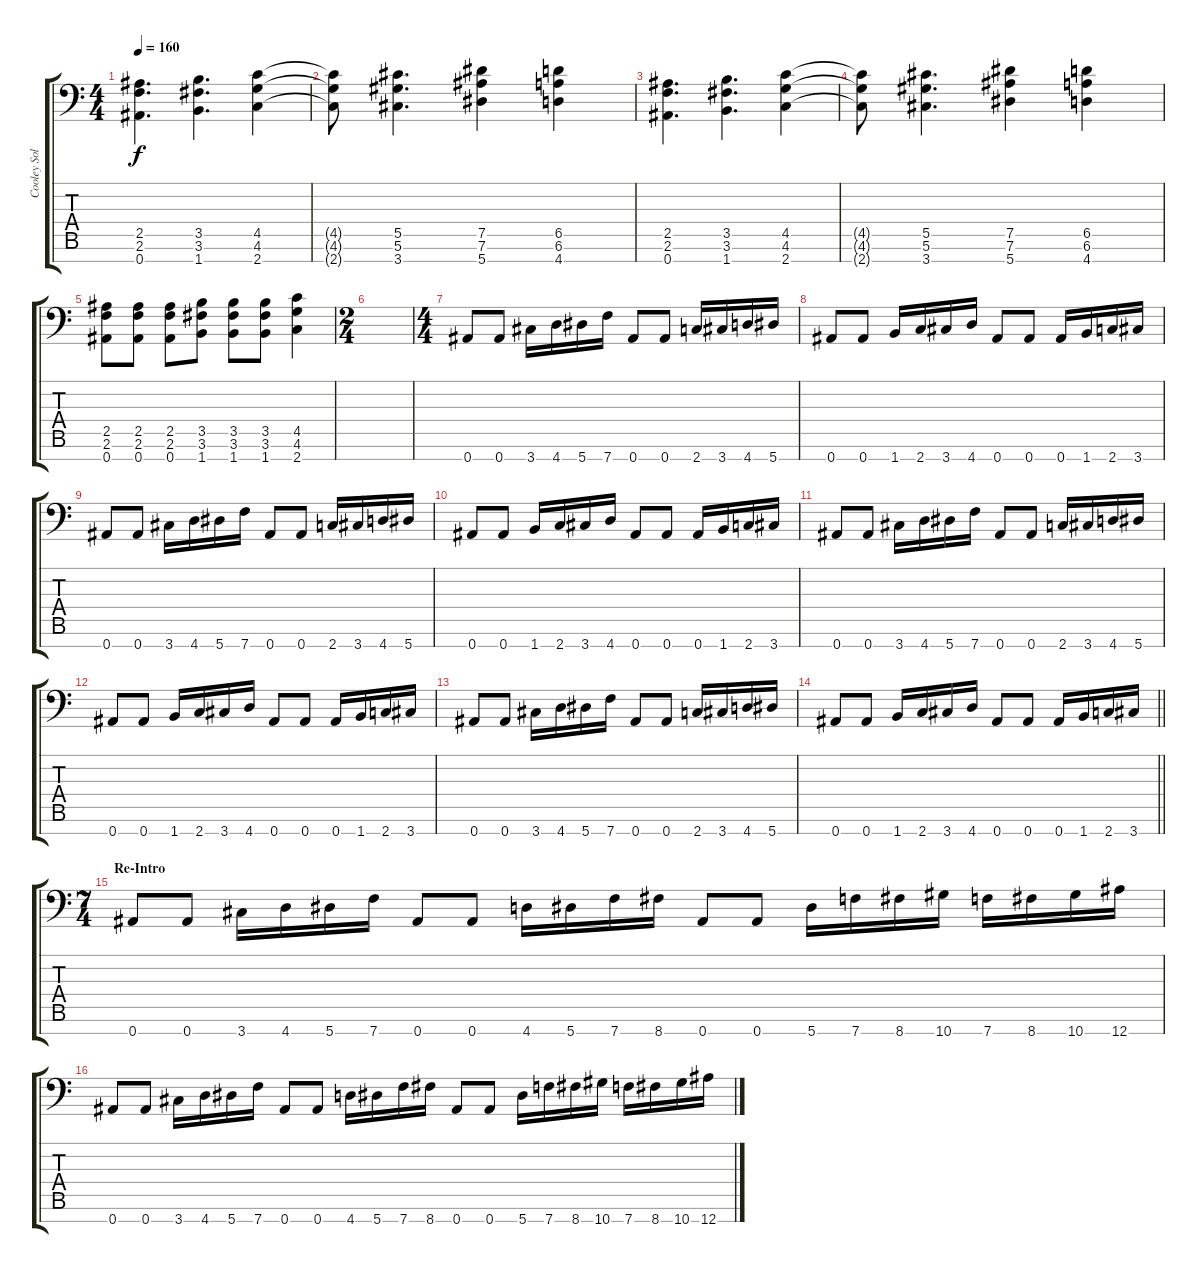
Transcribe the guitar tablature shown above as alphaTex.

\track ("Cooley Solo" "Cooley Sol") {instrument overdrivenguitar}
\staff {score tabs}
\tuning (Eb4 Bb3 Gb3 Db3 Ab2 Eb2 Bb1) {hide}
\ts (4 4)
\tempo 160
\clef f4
\ks c
(2.5 2.6 0.7).4{d dy f} (3.5 3.6 1.7).4{d} (4.5 4.6 2.7).4 |
(4.5{t} 4.6{t} 2.7{t}).8 (5.5 5.6 3.7).4{d} (7.5 7.6 5.7).4 (6.5 6.6 4.7).4 |
(2.5 2.6 0.7).4{d} (3.5 3.6 1.7).4{d} (4.5 4.6 2.7).4 |
(4.5{t} 4.6{t} 2.7{t}).8 (5.5 5.6 3.7).4{d} (7.5 7.6 5.7).4 (6.5 6.6 4.7).4 |
(2.5 2.6 0.7).8 (2.5 2.6 0.7).8 (2.5 2.6 0.7).8 (3.5 3.6 1.7).8 (3.5 3.6 1.7).8 (3.5 3.6 1.7).8 (4.5 4.6 2.7).4 |
\ts (2 4)
|
\ts (4 4)
0.7.8 0.7.8 3.7.16 4.7.16 5.7.16 7.7.16 0.7.8 0.7.8 2.7.16 3.7.16 4.7.16 5.7.16 |
0.7.8 0.7.8 1.7.16 2.7.16 3.7.16 4.7.16 0.7.8 0.7.8 0.7.16 1.7.16 2.7.16 3.7.16 |
0.7.8 0.7.8 3.7.16 4.7.16 5.7.16 7.7.16 0.7.8 0.7.8 2.7.16 3.7.16 4.7.16 5.7.16 |
0.7.8 0.7.8 1.7.16 2.7.16 3.7.16 4.7.16 0.7.8 0.7.8 0.7.16 1.7.16 2.7.16 3.7.16 |
0.7.8 0.7.8 3.7.16 4.7.16 5.7.16 7.7.16 0.7.8 0.7.8 2.7.16 3.7.16 4.7.16 5.7.16 |
0.7.8 0.7.8 1.7.16 2.7.16 3.7.16 4.7.16 0.7.8 0.7.8 0.7.16 1.7.16 2.7.16 3.7.16 |
0.7.8 0.7.8 3.7.16 4.7.16 5.7.16 7.7.16 0.7.8 0.7.8 2.7.16 3.7.16 4.7.16 5.7.16 |
\barLineRight lightlight
0.7.8 0.7.8 1.7.16 2.7.16 3.7.16 4.7.16 0.7.8 0.7.8 0.7.16 1.7.16 2.7.16 3.7.16 |
\ts (7 4)
\section ("" "Re-Intro")
0.7.8 0.7.8 3.7.16 4.7.16 5.7.16 7.7.16 0.7.8 0.7.8 4.7.16 5.7.16 7.7.16 8.7.16 0.7.8 0.7.8 5.7.16 7.7.16 8.7.16 10.7.16 7.7.16 8.7.16 10.7.16 12.7.16 |
0.7.8 0.7.8 3.7.16 4.7.16 5.7.16 7.7.16 0.7.8 0.7.8 4.7.16 5.7.16 7.7.16 8.7.16 0.7.8 0.7.8 5.7.16 7.7.16 8.7.16 10.7.16 7.7.16 8.7.16 10.7.16 12.7.16
